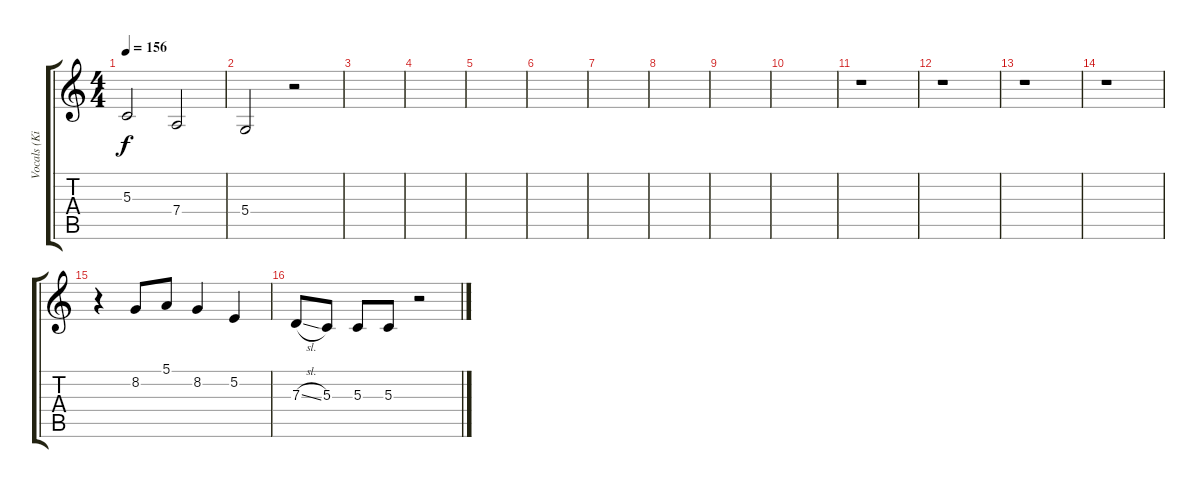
\track ("Vocals (Kim)" "Vocals (Ki") {instrument stringensemble1}
\staff {score tabs}
\tuning (E4 B3 G3 D3 A2 E2) {hide}
\ts (4 4)
\tempo 156
\clef g2
\ks c
5.3.2{dy f} 7.4.2 |
5.4.2 r.2 |
|
|
|
|
|
|
|
|
r.1 |
r.1 |
r.1 |
r.1 |
r.4 8.2.8 5.1.8 8.2.4 5.2.4 |
7.3{sl}.8 5.3.8 5.3.8 5.3.8 r.2
